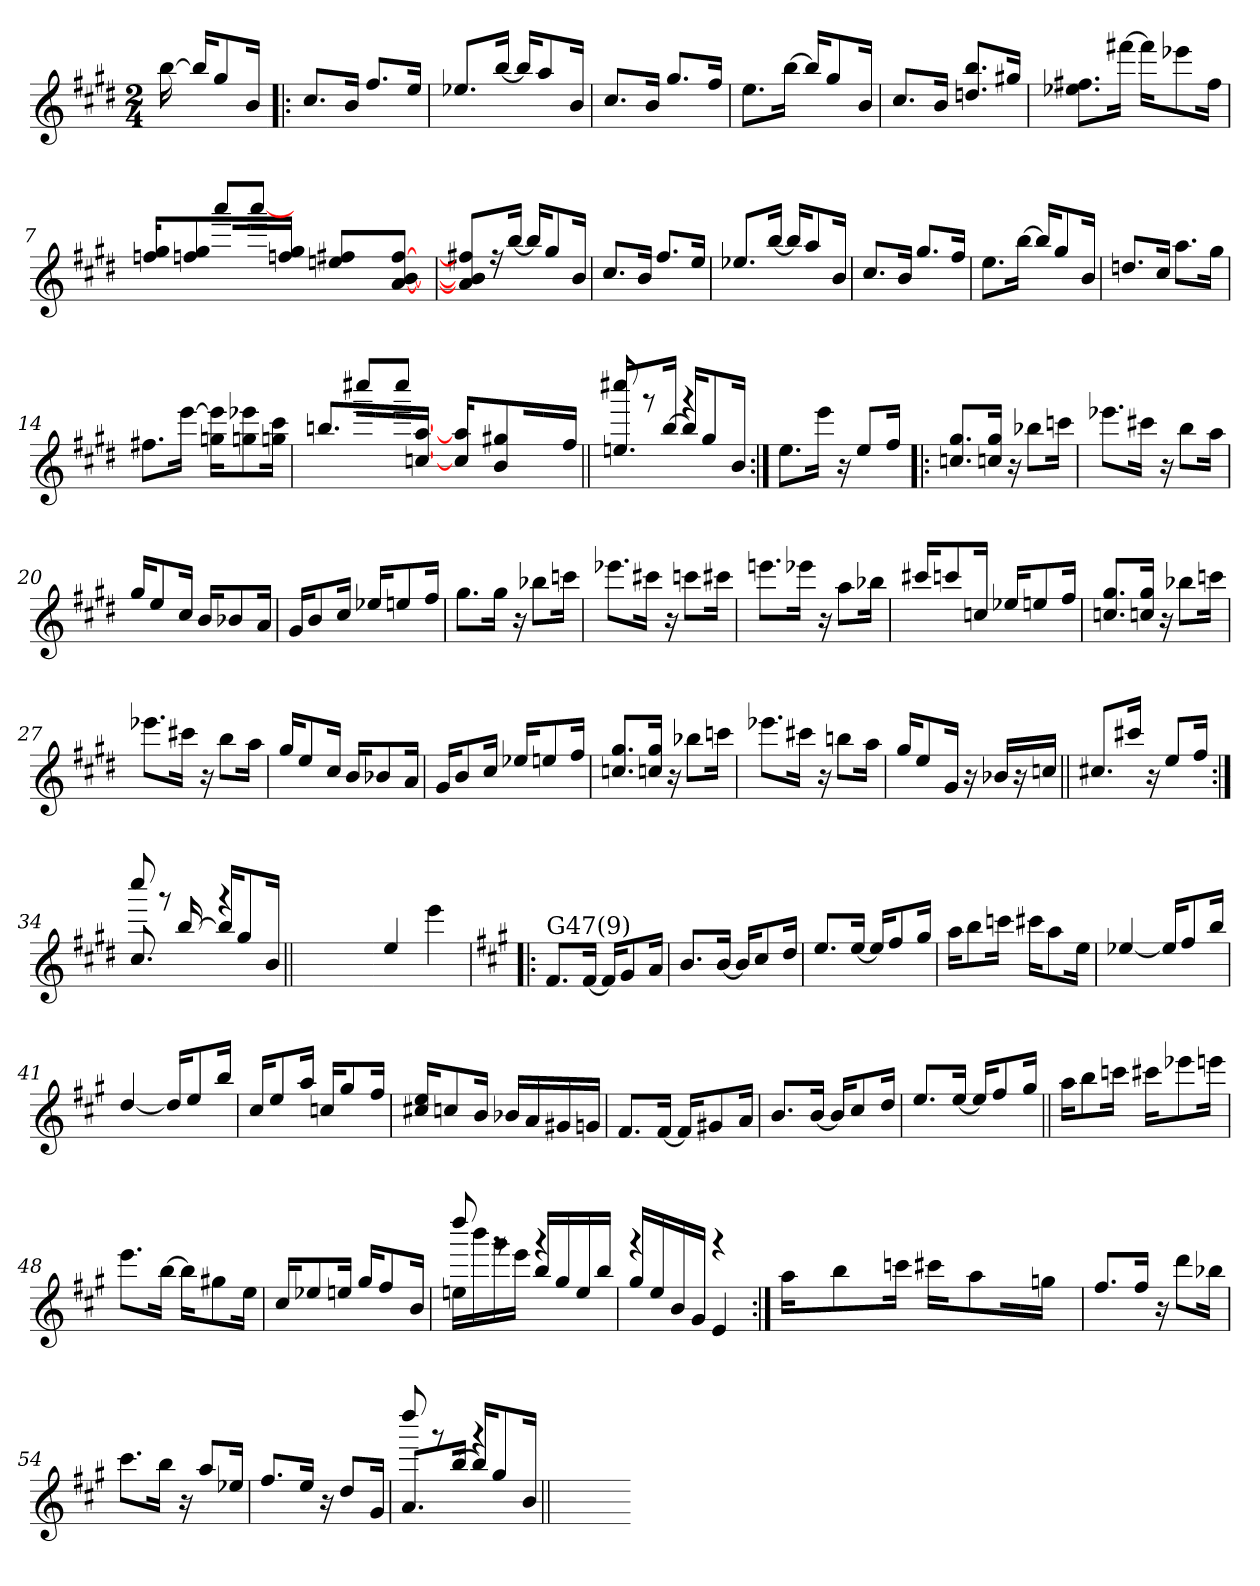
**kern
*part1
*staff1
*clefG2
*k[f#c#g#d#]
*E:
*M2/4
=
[16bb\
16bb/KL]
8gg#/
16b/Jk
=1!|:
8.cc#/L
16b/Jk
8.ff#/L
16ee/Jk
=2
8.ee-X/L
[16bb/Jk
16bb/KL]
8aa/
16b/Jk
=3
8.cc#/L
16b/Jk
8.gg#/L
16ff#/Jk
=4
8.ee\L
[16bb\Jk
16bb/KL]
8gg#/
16b/Jk
!!LO:LB:g=z
=5
8.cc#/L
16b/Jk
8.ddn/ 8.bb/L
16gg#X/Jk
=6
8.ee-X\ 8.ff#X\L
[16fff#X\Jk
16fff#\KL]
8eee-X\
16ff#\Jk
=7
*^
16ryy	4ryy
16ffn/ 16gg#/KL	.
16ryy	.
8ffn/ 8gg#/	.
.	8aaa!/L
16ryy	.
16ryy	[>8aaa!/J
16ffn/ 16gg#/Jk	.
16ryy	2ryy
8een/ 8ff#X/L	.
16ryy	.
16ryy	.
[<8a/ [>8b/ [>8ff#/J	.
16ryy	.
*v	*v
=8
8a/] 8b/] 8ff#X/]L
16r
[16bb/Jk
16bb/KL]
8gg#/
16b/Jk
=9
8.cc#/L
16b/Jk
8.ff#/L
16ee/Jk
!!LO:LB:g=z
=10
8.ee-X/L
[16bb/Jk
16bb/KL]
8aa/
16b/Jk
=11
8.cc#/L
16b/Jk
8.gg#/L
16ff#/Jk
=12
8.ee\L
[16bb\Jk
16bb/KL]
8gg#/
16b/Jk
=13
8.ddn/L
16cc#/Jk
8.aa\L
16gg#\Jk
=14
8.ff#X\L
[16eee\Jk
16ggn\ 16eee\]KL
8ggn\ 8eee-X\
16ggn\ 16ccc#\Jk
!!LO:LB:g=z
=15
*^
16ryy	4ryy
8.bbn/L	.
16ryy	8cccc#X!/L
16ryy	.
16ryy	8cccc#!/J
[>16ccn/ [>16aa/Jk	.
16ryy	2ryy
16cc/] 16aa/]KL	.
16ryy	.
8b/ 8gg#X/	.
16ryy	.
16ryy	.
16ff#/Jk	.
=16||	=16||
8.een/L	8cccc#X!/
.	8rfff
[>16bb/Jk	.
16bb/KL]	4rfff
8gg#/	.
16b/Jk	.
*v	*v
=17:|!
8.ee\L
16eee\Jk
16r
8ee/L
16ff#/Jk
=18!|:
8.cc/ 8.gg#/L
16ccn/ 16gg#/Jk
16r
8bb-X\L
16cccn\Jk
=19
8.eee-X\L
16ccc#X\Jk
16r
8bb\L
16aa\Jk
!!LO:LB:g=z
=20
16gg#/KL
8ee/
16cc#/Jk
16b/KL
8b-X/
16a/Jk
=21
16g#/KL
8b/
16cc#/Jk
16ee-X/KL
8een/
16ff#/Jk
=22
8.gg#\L
16gg#\Jk
16r
8bb-X\L
16cccn\Jk
=23
8.eee-X\L
16ccc#X\Jk
16r
8cccn\L
16ccc#X\Jk
=24
8.eeen\L
16eee-X\Jk
16r
8aa\L
16bb-X\Jk
!!LO:LB:g=z
=25
16ccc#X/KL
8cccn/
16ccn/Jk
16ee-X/KL
8een/
16ff#/Jk
=26
8.cc/ 8.gg#/L
16ccn/ 16gg#/Jk
16r
8bb-X\L
16cccn\Jk
=27
8.eee-X\L
16ccc#X\Jk
16r
8bb\L
16aa\Jk
=28
16gg#/KL
8ee/
16cc#/Jk
16b/KL
8b-X/
16a/Jk
=29
16g#/KL
8b/
16cc#/Jk
16ee-X/KL
8een/
16ff#/Jk
!!LO:LB:g=z
=30
8.ccn/ 8.gg#/L
16ccn/ 16gg#/Jk
16r
8bb-X\L
16cccn\Jk
=31
8.eee-X\L
16ccc#X\Jk
16r
8bbn\L
16aa\Jk
=32
16gg#/KL
8ee/
16g#/Jk
16r
16b-X/KL
16r
16ccn/Jk
=33||
8.cc#X/L
16ccc#X/Jk
16r
8ee/L
16ff#/Jk
=34:|!
*^
8.cc#/	8cccc#!/
.	8rfff
[>16bb/	.
16bb/KL]	4rfff
8gg#/	.
16b/Jk	.
*v	*v
=34X341||
2ryy
!!LO:LB:g=z
=35-
4ee/
4eee\
=36!|:
*k[f#c#g#]
*A:
!LO:TX:a:t=G47(9)
8.f#/L
[16f#/Jk
16f#/KL]
8g#/
16a/Jk
=37
8.b/L
[16b/Jk
16b/KL]
8cc#/
16dd/Jk
=38
8.ee/L
[16ee/Jk
16ee/KL]
8ff#/
16gg#/Jk
=39
16aa\KL
8bb\
16cccn\Jk
16ccc#X\KL
8aa\
16ee\Jk
=40
[4ee-X/
16ee-/KL]
8ff#/
16bb/Jk
!!LO:LB:g=z
=41
[4dd/
16dd/KL]
8ee/
16bb/Jk
=42
16cc#/KL
8ee/
16aa/Jk
16ccn/KL
8gg#/
16ff#/Jk
=43
16cc#X/ 16ee/KL
8ccn/
16b/Jk
16b-X/LL
16a/
16g#X/
16gn/JJ
=44
8.f#/L
[16f#/Jk
16f#/KL]
8g#X/
16a/Jk
=45
8.b/L
[16b/Jk
16b/KL]
8cc#/
16dd/Jk
=46
8.ee/L
[16ee/Jk
16ee/KL]
8ff#/
16gg#/Jk
!!LO:LB:g=z
=47||
16aa\KL
8bb\
16cccn\Jk
16ccc#X\KL
8eee-X\
16eeen\Jk
=48
8.eee\L
[16bb\Jk
16bb\KL]
8gg#X\
16ee\Jk
=49
16cc#/KL
8ee-X/
16een/Jk
16gg#/KL
8ff#/
16b/Jk
=50
*^
16een\LL	8dddd!/
16bbb\	.
16ggg#\	8rggg
16eee\JJ	.
16bb/LL	4rggg
16gg#/	.
16ee/	.
16bb/JJ	.
=51	=51
16gg#/LL	4rggg
16ee/	.
16b/	.
16g#/JJ	.
4e/	4rggg
*v	*v
!!LO:LB:g=z
=52:|!
16aa\KL
8ryy
8bb\
8ryy
16cccn\Jk
16ccc#X\KL
16ryy
8aa\
16ryy
16ryy
16ggn\Jk
16ryy
=53
8.ff#/L
16ff#/Jk
16r
8ddd\L
16bb-X\Jk
=54
8.ccc#\L
16bb\Jk
16r
8aa/L
16ee-X/Jk
=55
8.ff#/L
16ee/Jk
16r
8dd/L
16g#/Jk
=56
*^
8.a/L	8dddd!/
.	8rggg
[>16bb/Jk	.
16bb/KL]	4rggg
8gg#/	.
16b/Jk	.
*v	*v
=57||
2ryy
=-
*-
